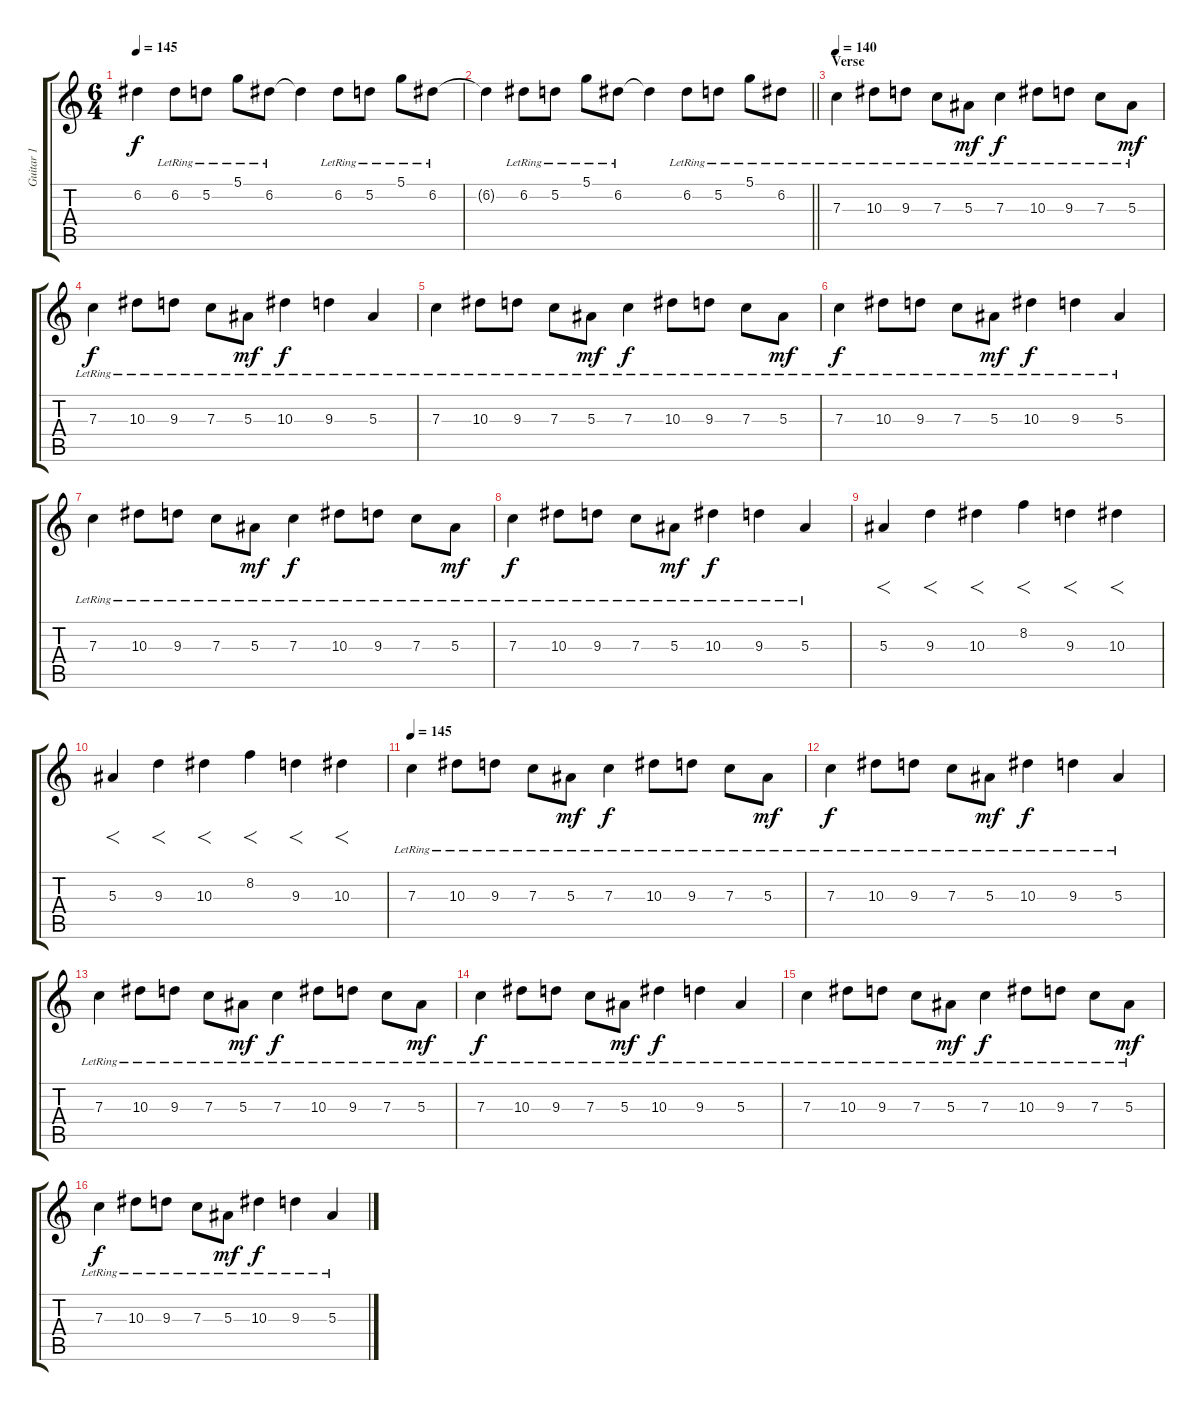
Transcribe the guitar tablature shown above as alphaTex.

\track ("Guitar 1" "Guitar 1") {instrument electricguitarclean}
\staff {score tabs}
\tuning (D4 A3 F3 C3 G2 C2) {hide}
\ts (6 4)
\tempo 145
\clef g2
\ks c
6.2{t}.4{dy f} 6.2{lr}.8 5.2{lr}.8 5.1{lr}.8 6.2{lr}.8 6.2{t}.4 6.2{lr}.8 5.2{lr}.8 5.1{lr}.8 6.2{lr}.8 |
\barLineRight lightlight
6.2{t}.4 6.2{lr}.8 5.2{lr}.8 5.1{lr}.8 6.2{lr}.8 6.2{t}.4 6.2{lr}.8 5.2{lr}.8 5.1{lr}.8 6.2{lr}.8 |
\section ("" "Verse")
\tempo 140
7.3{lr}.4 10.3{lr}.8 9.3{lr}.8 7.3{lr}.8 5.3{lr}.8{dy mf} 7.3{lr}.4{dy f} 10.3{lr}.8 9.3{lr}.8 7.3{lr}.8 5.3{lr}.8{dy mf} |
7.3{lr}.4{dy f} 10.3{lr}.8 9.3{lr}.8 7.3{lr}.8 5.3{lr}.8{dy mf} 10.3{lr}.4{dy f} 9.3{lr}.4 5.3{lr}.4 |
7.3{lr}.4 10.3{lr}.8 9.3{lr}.8 7.3{lr}.8 5.3{lr}.8{dy mf} 7.3{lr}.4{dy f} 10.3{lr}.8 9.3{lr}.8 7.3{lr}.8 5.3{lr}.8{dy mf} |
7.3{lr}.4{dy f} 10.3{lr}.8 9.3{lr}.8 7.3{lr}.8 5.3{lr}.8{dy mf} 10.3{lr}.4{dy f} 9.3{lr}.4 5.3{lr}.4 |
7.3{lr}.4 10.3{lr}.8 9.3{lr}.8 7.3{lr}.8 5.3{lr}.8{dy mf} 7.3{lr}.4{dy f} 10.3{lr}.8 9.3{lr}.8 7.3{lr}.8 5.3{lr}.8{dy mf} |
7.3{lr}.4{dy f} 10.3{lr}.8 9.3{lr}.8 7.3{lr}.8 5.3{lr}.8{dy mf} 10.3{lr}.4{dy f} 9.3{lr}.4 5.3{lr}.4 |
5.3.4{f volume 16} 9.3.4{f} 10.3.4{f} 8.2.4{f} 9.3.4{f} 10.3.4{f} |
5.3.4{f} 9.3.4{f} 10.3.4{f} 8.2.4{f} 9.3.4{f} 10.3.4{f} |
\tempo 145
7.3{lr}.4{volume 13} 10.3{lr}.8 9.3{lr}.8 7.3{lr}.8 5.3{lr}.8{dy mf} 7.3{lr}.4{dy f} 10.3{lr}.8 9.3{lr}.8 7.3{lr}.8 5.3{lr}.8{dy mf} |
7.3{lr}.4{dy f} 10.3{lr}.8 9.3{lr}.8 7.3{lr}.8 5.3{lr}.8{dy mf} 10.3{lr}.4{dy f} 9.3{lr}.4 5.3{lr}.4 |
7.3{lr}.4 10.3{lr}.8 9.3{lr}.8 7.3{lr}.8 5.3{lr}.8{dy mf} 7.3{lr}.4{dy f} 10.3{lr}.8 9.3{lr}.8 7.3{lr}.8 5.3{lr}.8{dy mf} |
7.3{lr}.4{dy f} 10.3{lr}.8 9.3{lr}.8 7.3{lr}.8 5.3{lr}.8{dy mf} 10.3{lr}.4{dy f} 9.3{lr}.4 5.3{lr}.4 |
7.3{lr}.4 10.3{lr}.8 9.3{lr}.8 7.3{lr}.8 5.3{lr}.8{dy mf} 7.3{lr}.4{dy f} 10.3{lr}.8 9.3{lr}.8 7.3{lr}.8 5.3{lr}.8{dy mf} |
7.3{lr}.4{dy f} 10.3{lr}.8 9.3{lr}.8 7.3{lr}.8 5.3{lr}.8{dy mf} 10.3{lr}.4{dy f} 9.3{lr}.4 5.3{lr}.4
